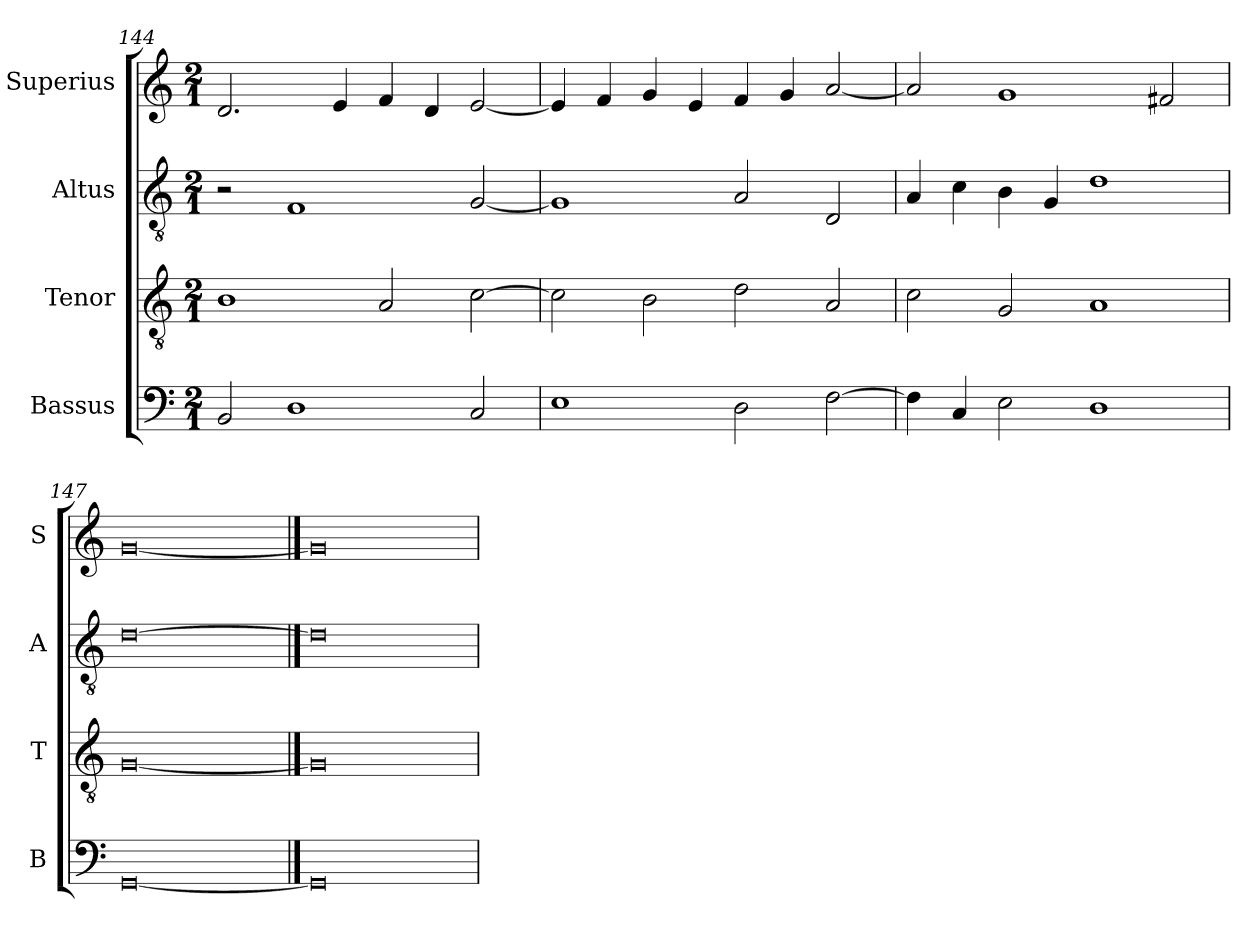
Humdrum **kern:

**kern	**kern	**kern	**kern
*part4	*part3	*part2	*part1
*staff4	*staff3	*staff2	*staff1
*I"Bassus	*I"Tenor	*I"Altus	*I"Superius
*I'B	*I'T	*I'A	*I'S
*clefF4	*clefGv2	*clefGv2	*clefG2
*k[]	*k[]	*k[]	*k[]
*C:	*C:	*C:	*C:
*M2/1	*M2/1	*M2/1	*M2/1
=144	=144	=144	=144
2BB	1B	2r	2.d
1D	.	1F	.
.	.	.	4e
.	2A	.	4f
.	.	.	4d
2C	[2c	[2G	[2e
=145	=145	=145	=145
1E	2c]	1G]	4e]
.	.	.	4f
.	2B	.	4g
.	.	.	4e
2D	2d	2A	4f
.	.	.	4g
[2F	2A	2D	[2a
=146	=146	=146	=146
4F]	2c	4A	2a]
4C	.	4c	.
2E	2G	4B	1g
.	.	4G	.
1D	1A	1d	.
.	.	.	2f#X
=147	=147	=147	=147
[0GG	[0G	[0d	[0g
==148	==148	==148	==148
0GG]	0G]	0d]	0g]
=	=	=	=
*-	*-	*-	*-
